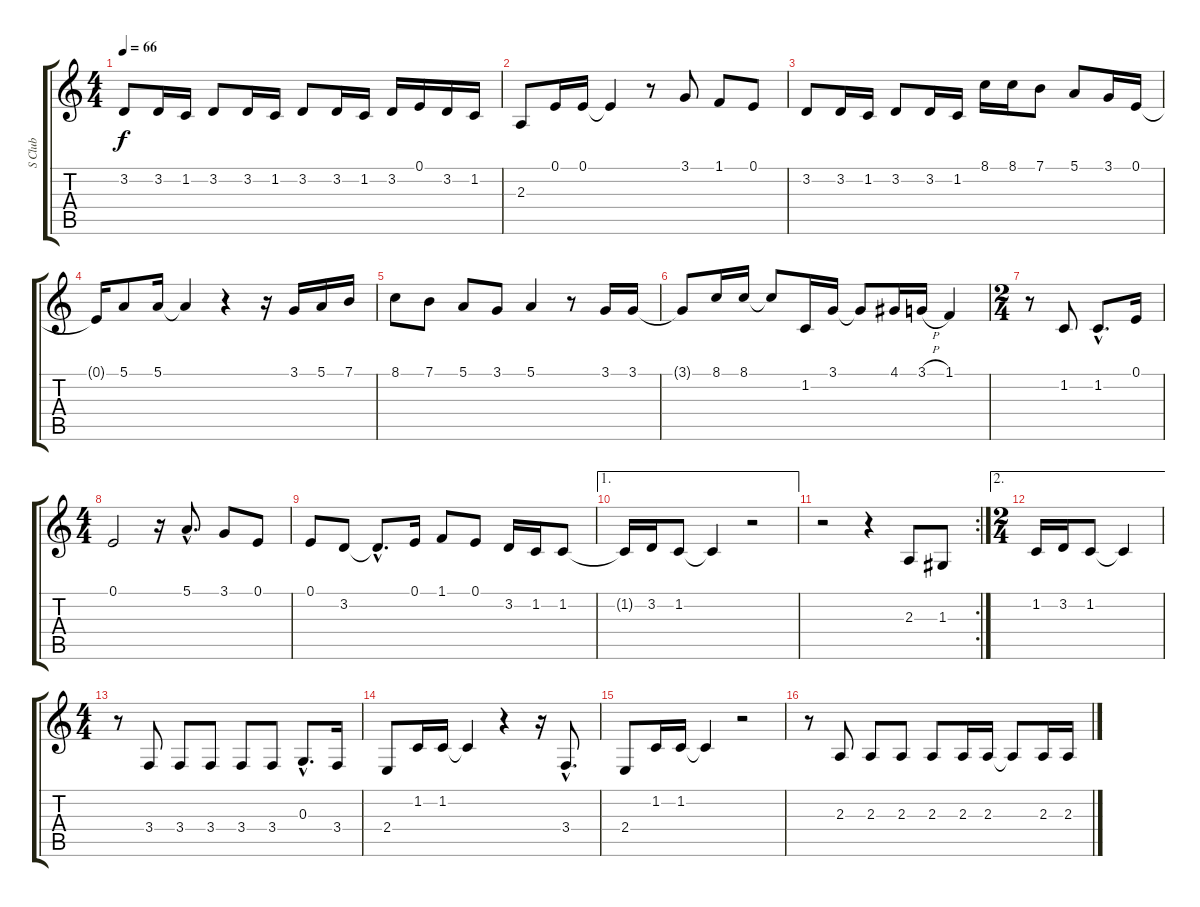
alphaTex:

\track ("S Club" "S Club") {instrument panflute}
\staff {score tabs}
\tuning (E4 B3 G3 D3 A2 E2) {hide}
\ts (4 4)
\tempo 66
\clef g2
\ks c
3.2.8{dy f} 3.2.16 1.2.16 3.2.8 3.2.16 1.2.16 3.2.8 3.2.16 1.2.16 3.2.16 0.1.16 3.2.16 1.2.16 |
2.3.8 0.1.16 0.1.16 0.1{t}.4 r.8 3.1.8 1.1.8 0.1.8 |
3.2.8 3.2.16 1.2.16 3.2.8 3.2.16 1.2.16 8.1.16 8.1.16 7.1.8 5.1.8 3.1.16 0.1.16 |
0.1{t}.16 5.1.8 5.1.16 5.1{t}.4 r.4 r.16 3.1.16 5.1.16 7.1.16 |
8.1.8 7.1.8 5.1.8 3.1.8 5.1.4 r.8 3.1.16 3.1.16 |
3.1{t}.8 8.1.16 8.1.16 8.1{t}.8 1.2.16 3.1.16 3.1{t}.8 4.1.16 3.1{h}.16 1.1.4 |
\ts (2 4)
r.8 1.2.8 1.2{hac}.8{d} 0.1.16 |
\ts (4 4)
0.1.2 r.16 5.1{hac}.8{d} 3.1.8 0.1.8 |
0.1.8 3.2.8 3.2{hac t}.8{d} 0.1.16 1.1.8 0.1.8 3.2.16 1.2.16 1.2.8 |
\ae 1
1.2{t}.16 3.2.16 1.2.8 1.2{t}.4 r.2 |
\rc 2
r.2 r.4 2.3.8 1.3.8 |
\ae 2
\ts (2 4)
1.2.16 3.2.16 1.2.8 1.2{t}.4 |
\ts (4 4)
r.8 3.4.8 3.4.8 3.4.8 3.4.8 3.4.8 0.3{hac}.8{d} 3.4.16 |
2.4.8 1.2.16 1.2.16 1.2{t}.4 r.4 r.16 3.4{hac}.8{d} |
2.4.8 1.2.16 1.2.16 1.2{t}.4 r.2 |
r.8 2.3.8 2.3.8 2.3.8 2.3.8 2.3.16 2.3.16 2.3{t}.8 2.3.16 2.3.16
